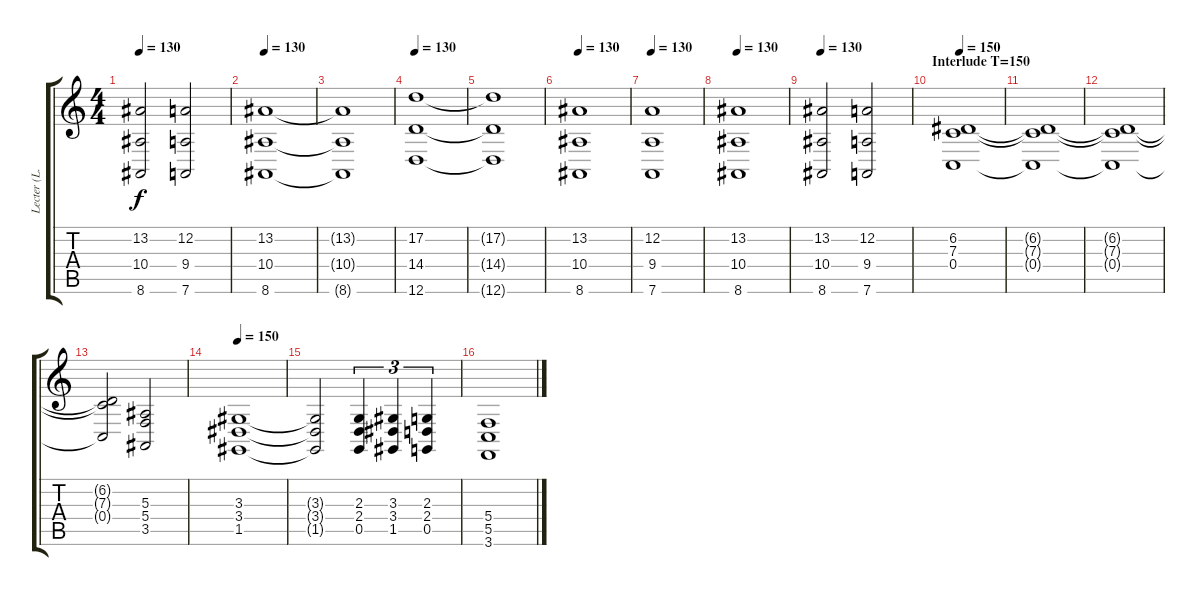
\track ("Lecter (L.H.)" "Lecter (L.") {instrument stringensemble1}
\staff {score tabs}
\tuning (D4 A3 F3 C3 G2 D2) {hide}
\ts (4 4)
\tempo 130
\clef g2
\ks c
(13.2 10.4 8.6).2{dy f balance 11} (12.2 9.4 7.6).2 |
\tempo 130
(13.2 10.4 8.6).1{balance 11} |
(13.2{t} 10.4{t} 8.6{t}).1 |
\tempo 130
(17.2 14.4 12.6).1{balance 11} |
(17.2{t} 14.4{t} 12.6{t}).1 |
\tempo 130
(13.2 10.4 8.6).1{balance 11} |
\tempo 130
(12.2 9.4 7.6).1 |
\tempo 130
(13.2 10.4 8.6).1{balance 11} |
\tempo 130
(13.2 10.4 8.6).2{balance 11} (12.2 9.4 7.6).2 |
\section ("" "Interlude T=150")
\tempo 150
(6.2 7.3 0.4).1{instrument acousticgrandpiano} |
(6.2{t} 7.3{t} 0.4{t}).1 |
(6.2{t} 7.3{t} 0.4{t}).1 |
(6.2{t} 7.3{t} 0.4{t}).2 (5.3 5.4 3.5).2{instrument acousticgrandpiano} |
\tempo 150
(3.3 3.4 1.5).1{instrument acousticgrandpiano} |
(3.3{t} 3.4{t} 1.5{t}).2 (2.3 2.4 0.5).4{tu (3 2) instrument acousticgrandpiano} (3.3 3.4 1.5).4{tu (3 2) instrument acousticgrandpiano} (2.3 2.4 0.5).4{tu (3 2) instrument acousticgrandpiano} |
(5.4 5.5 3.6).1{instrument acousticgrandpiano}
